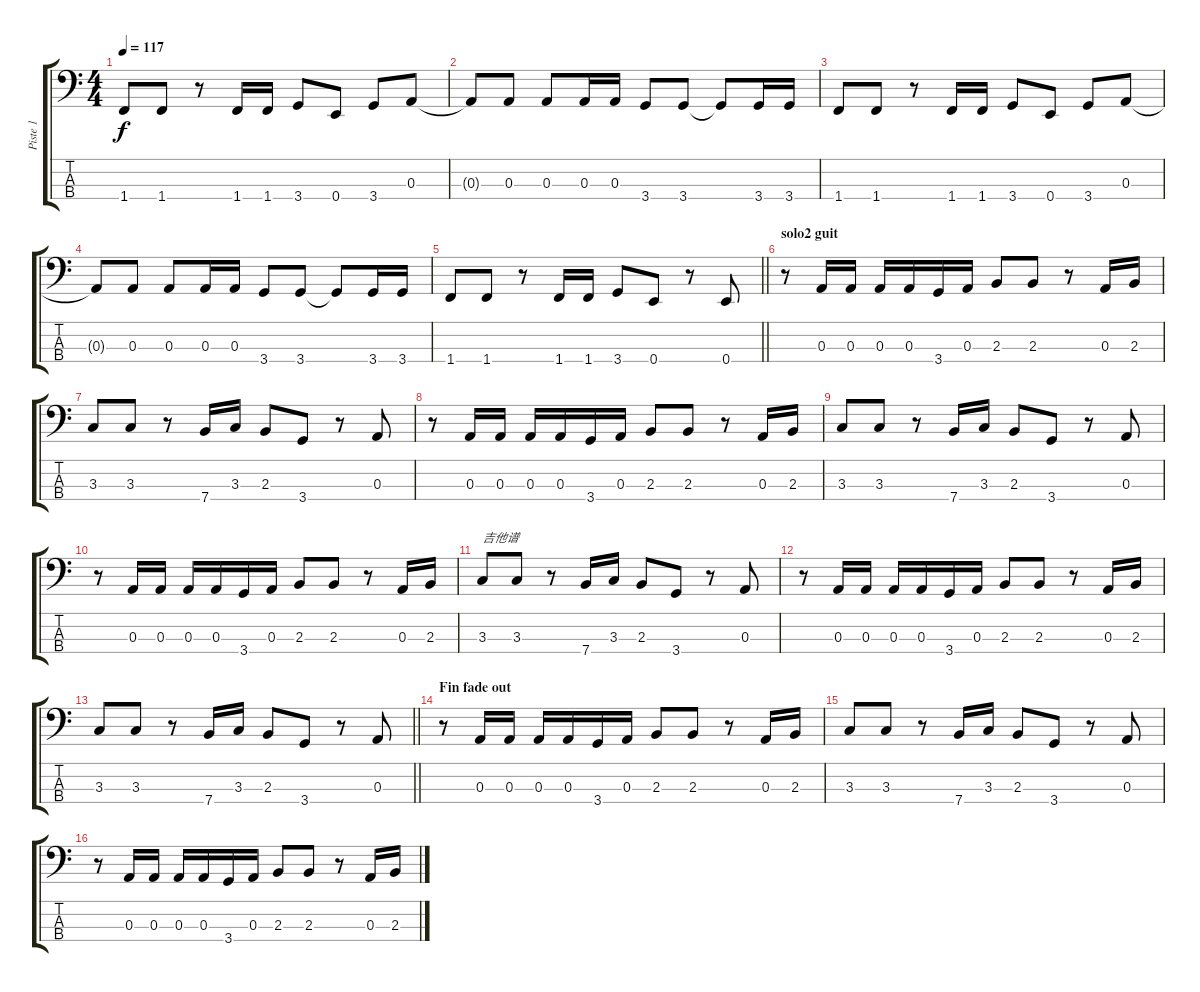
\track ("Piste 1" "Piste 1") {instrument electricbassfinger}
\staff {score tabs}
\tuning (G2 D2 A1 E1) {hide}
\ts (4 4)
\tempo 117
\clef f4
\ks c
1.4.8{dy f} 1.4.8 r.8 1.4.16 1.4.16 3.4.8 0.4.8 3.4.8 0.3.8 |
0.3{t}.8 0.3.8 0.3.8 0.3.16 0.3.16 3.4.8 3.4.8 3.4{t}.8 3.4.16 3.4.16 |
1.4.8 1.4.8 r.8 1.4.16 1.4.16 3.4.8 0.4.8 3.4.8 0.3.8 |
0.3{t}.8 0.3.8 0.3.8 0.3.16 0.3.16 3.4.8 3.4.8 3.4{t}.8 3.4.16 3.4.16 |
\barLineRight lightlight
1.4.8 1.4.8 r.8 1.4.16 1.4.16 3.4.8 0.4.8 r.8 0.4.8 |
\section ("" "solo2 guit")
r.8 0.3.16 0.3.16 0.3.16 0.3.16 3.4.16 0.3.16 2.3.8 2.3.8 r.8 0.3.16 2.3.16 |
3.3.8 3.3.8 r.8 7.4.16 3.3.16 2.3.8 3.4.8 r.8 0.3.8 |
r.8 0.3.16 0.3.16 0.3.16 0.3.16 3.4.16 0.3.16 2.3.8 2.3.8 r.8 0.3.16 2.3.16 |
3.3.8 3.3.8 r.8 7.4.16 3.3.16 2.3.8 3.4.8 r.8 0.3.8 |
r.8 0.3.16 0.3.16 0.3.16 0.3.16 3.4.16 0.3.16 2.3.8 2.3.8 r.8 0.3.16 2.3.16 |
3.3.8{txt "吉他谱"} 3.3.8 r.8 7.4.16 3.3.16 2.3.8 3.4.8 r.8 0.3.8 |
r.8 0.3.16 0.3.16 0.3.16 0.3.16 3.4.16 0.3.16 2.3.8 2.3.8 r.8 0.3.16 2.3.16 |
\barLineRight lightlight
3.3.8 3.3.8 r.8 7.4.16 3.3.16 2.3.8 3.4.8 r.8 0.3.8 |
\section ("" "Fin fade out")
r.8 0.3.16 0.3.16 0.3.16 0.3.16 3.4.16 0.3.16 2.3.8 2.3.8 r.8 0.3.16 2.3.16 |
3.3.8 3.3.8 r.8 7.4.16 3.3.16 2.3.8 3.4.8 r.8 0.3.8 |
r.8 0.3.16 0.3.16 0.3.16 0.3.16 3.4.16 0.3.16 2.3.8 2.3.8 r.8 0.3.16 2.3.16
